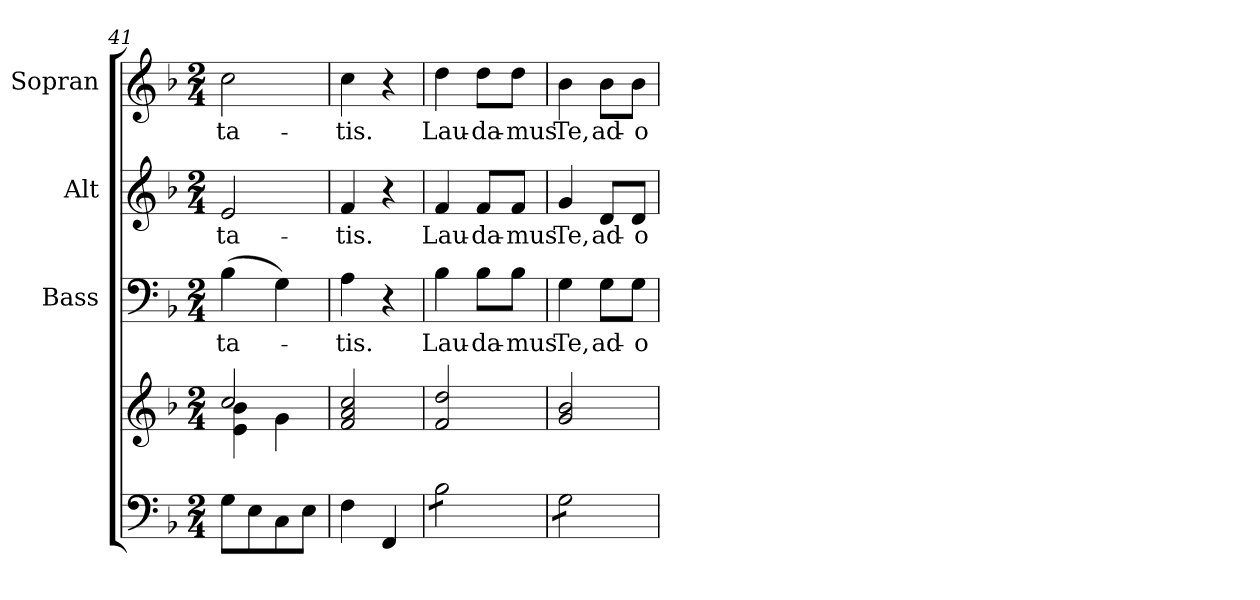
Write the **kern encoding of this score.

**kern	**kern	**kern	**text	**kern	**text	**kern	**text
*part4	*part4	*part3	*part3	*part2	*part2	*part1	*part1
*staff5	*staff4	*staff3	*staff3	*staff2	*staff2	*staff1	*staff1
*	*	*I"Bass	*	*I"Alt	*	*I"Sopran	*
*	*	*I'B.	*	*I'A.	*	*I'S.	*
*clefF4	*clefG2	*clefF4	*	*clefG2	*	*clefG2	*
*k[b-]	*k[b-]	*k[b-]	*	*k[b-]	*	*k[b-]	*
*F:	*F:	*F:	*	*F:	*	*F:	*
*M2/4	*M2/4	*M2/4	*	*M2/4	*	*M2/4	*
=41	=41	=41	=41	=41	=41	=41	=41
*	*^	*	*	*	*	*	*
!	!	!	!	!LO:LY:b	!	!LO:LY:b	!	!LO:LY:b
8G\L	2cc/	4e\ 4b-\	(>4B-\	-ta-	2e/	-ta-	2cc\	-ta-
8E\	.	.	.	.	.	.	.	.
8C\	.	4g\	4G\)	.	.	.	.	.
8E\J	.	.	.	.	.	.	.	.
*	*v	*v	*	*	*	*	*	*
=42	=42	=42	=42	=42	=42	=42	=42
!	!	!	!LO:LY:b	!	!LO:LY:b	!	!LO:LY:b
4F\	2f/ 2a/ 2cc/	4A\	-tis.	4f/	-tis.	4cc\	-tis.
4FF/	.	4r	.	4r	.	4r	.
=43	=43	=43	=43	=43	=43	=43	=43
!	!	!	!LO:LY:b	!	!LO:LY:b	!	!LO:LY:b
*tremolo	*	*	*	*	*	*	*
8B-\L	2f/ 2dd/	4B-\	Lau-	4f/	Lau-	4dd\	Lau-
8B-\	.	.	.	.	.	.	.
!	!	!	!LO:LY:b	!	!LO:LY:b	!	!LO:LY:b
8B-\	.	8B-\L	-da-	8f/L	-da-	8dd\L	-da-
!	!	!	!LO:LY:b	!	!LO:LY:b	!	!LO:LY:b
8B-\J	.	8B-\J	-mus	8f/J	-mus	8dd\J	-mus
=44	=44	=44	=44	=44	=44	=44	=44
!	!	!	!LO:LY:b	!	!LO:LY:b	!	!LO:LY:b
8G\L	2g/ 2b-/	4G\	Te,	4g/	Te,	4b-\	Te,
8G\	.	.	.	.	.	.	.
!	!	!	!LO:LY:b	!	!LO:LY:b	!	!LO:LY:b
8G\	.	8G\L	ad-	8d/L	ad-	8b-\L	ad-
!	!	!	!LO:LY:b	!	!LO:LY:b	!	!LO:LY:b
8G\J	.	8G\J	-o-	8d/J	-o-	8b-\J	-o-
*Xtremolo	*	*	*	*	*	*	*
=	=	=	=	=	=	=	=
*-	*-	*-	*-	*-	*-	*-	*-
